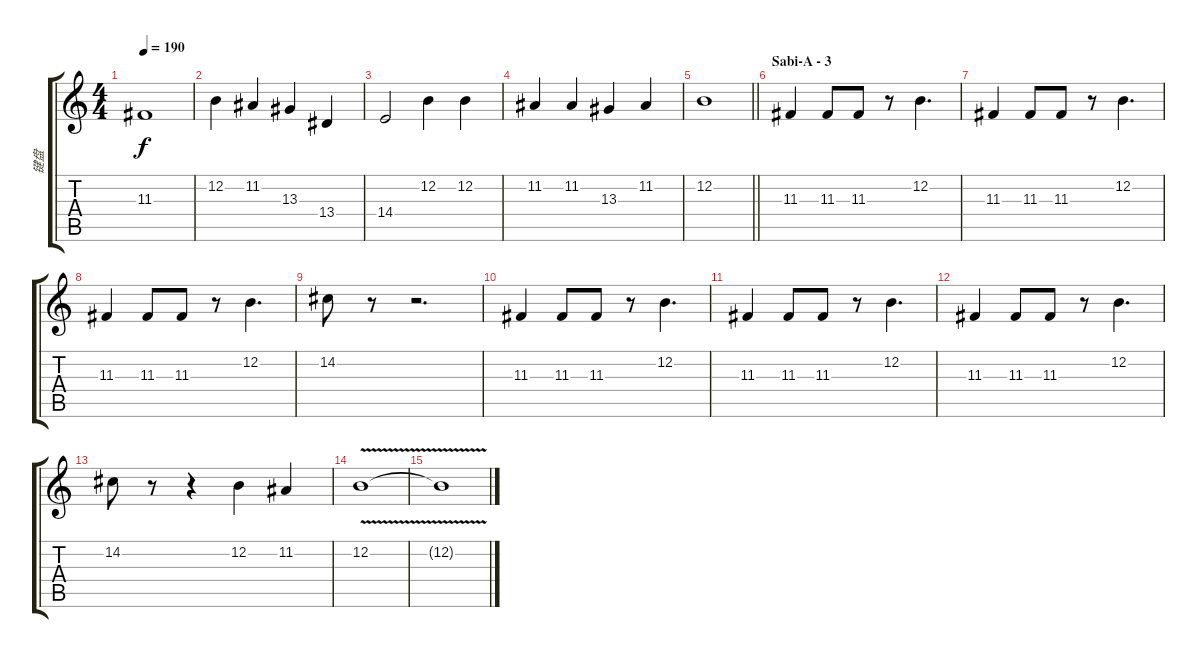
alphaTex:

\track ("键盘" "键盘") {instrument brasssection}
\staff {score tabs}
\tuning (E4 B3 G3 D3 A2 E2) {hide}
\ts (4 4)
\tempo 190
\clef g2
\ks c
11.3.1{dy f} |
12.2.4 11.2.4 13.3.4 13.4.4 |
14.4.2 12.2.4 12.2.4 |
11.2.4 11.2.4 13.3.4 11.2.4 |
\barLineRight lightlight
12.2.1 |
\section ("" "Sabi-A - 3")
11.3.4 11.3.8 11.3.8 r.8 12.2.4{d} |
11.3.4 11.3.8 11.3.8 r.8 12.2.4{d} |
11.3.4 11.3.8 11.3.8 r.8 12.2.4{d} |
14.2.8 r.8 r.2{d} |
11.3.4 11.3.8 11.3.8 r.8 12.2.4{d} |
11.3.4 11.3.8 11.3.8 r.8 12.2.4{d} |
11.3.4 11.3.8 11.3.8 r.8 12.2.4{d} |
14.2.8 r.8 r.4 12.2.4 11.2.4 |
12.2{v}.1 |
12.2{t}.1
